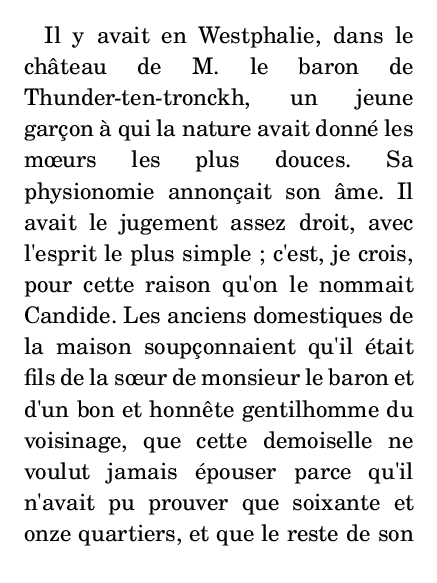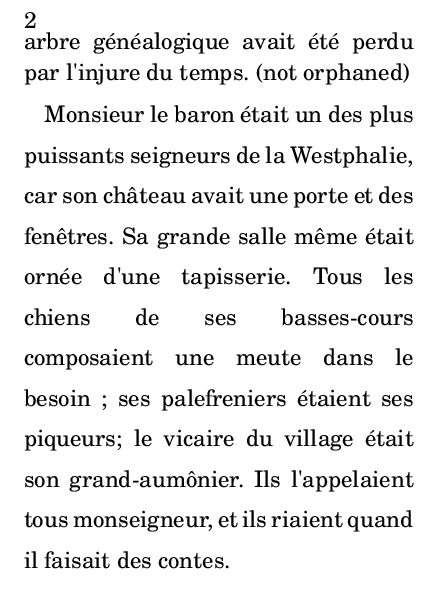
\version "2.13.54"

\header {
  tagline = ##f
  texidoc = "Text that can spread over pages is entered with the
@code{\\markuplines} command.  Widowed and orphaned lines are avoided
at the begininng and end of a @code{\\markuplines} containing more
than one line."
}

#(set-default-paper-size "a7")

#(define-markup-list-command (paragraph layout props args) (markup-list?)
  (interpret-markup-list layout props 
   (make-justified-lines-markup-list (cons (make-hspace-markup 2) args))))
\book {
  \markuplines {} % Empty list is handled gracefully
  %% Candide, Voltaire
  \markuplines \override-lines #'(baseline-skip . 3.0) {
    \paragraph { % The final two lines are placed on page 2.
      Il y avait en Westphalie, dans le château de M. le baron de
      Thunder-ten-tronckh, un jeune garçon à qui la nature avait donné
      les mœurs les plus douces.  Sa physionomie annonçait son âme.
      Il avait le jugement assez droit, avec l'esprit le plus simple ;
      c'est, je crois, pour cette raison qu'on le nommait Candide.  Les
      anciens domestiques de la maison soupçonnaient qu'il était fils
      de la sœur de monsieur le baron et d'un bon et honnête
      gentilhomme du voisinage, que cette demoiselle ne voulut jamais
      épouser parce qu'il n'avait pu prouver que soixante et onze
      quartiers, et que le reste de son arbre généalogique avait été
      perdu par l'injure du temps. (not orphaned)
    }
  }
  \markuplines \override-lines #'(baseline-skip . 3.9) {
    \paragraph {
      Monsieur le baron était un des plus puissants seigneurs de la
      Westphalie, car son château avait une porte et des fenêtres.  Sa
      grande salle même était ornée d'une tapisserie.  Tous les chiens
      de ses basses-cours composaient une meute dans le besoin ; ses
      palefreniers étaient ses piqueurs; le vicaire du village était
      son grand-aumônier.  Ils l'appelaient tous monseigneur, et ils
      riaient quand il faisait des contes.
    }
  }
  \markuplines {
    \paragraph { % A single-line paragraph may be orphaned
      Madame la ... (may be orphaned)
    }
  }
}
